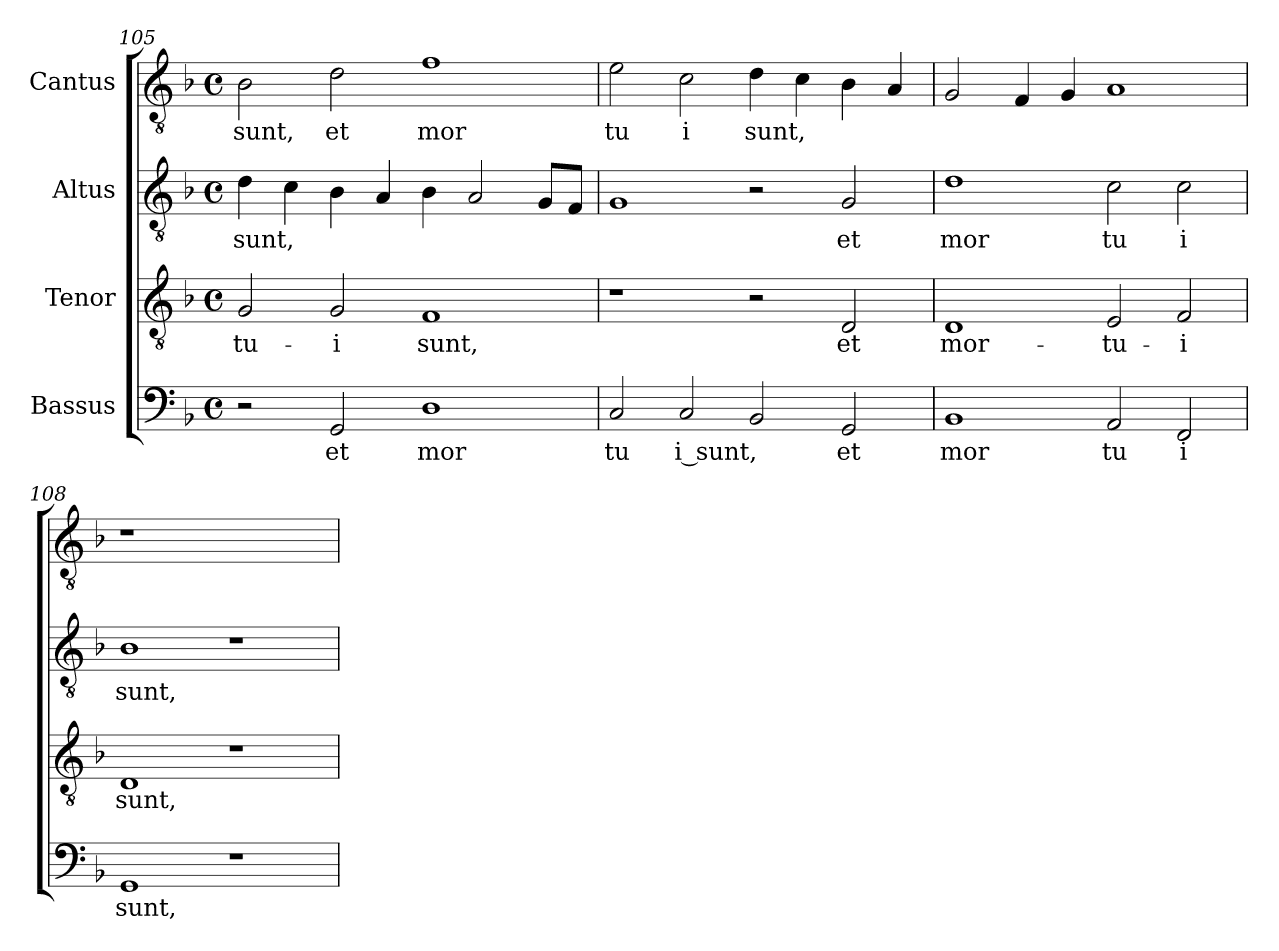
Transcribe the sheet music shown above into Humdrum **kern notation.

**kern	**text	**kern	**text	**kern	**text	**kern	**text
*part4	*part4	*part3	*part3	*part2	*part2	*part1	*part1
*staff4	*staff4	*staff3	*staff3	*staff2	*staff2	*staff1	*staff1
*I"Bassus	*	*I"Tenor	*	*I"Altus	*	*I"Cantus	*
*clefF4	*	*clefGv2	*	*clefGv2	*	*clefGv2	*
*k[b-]	*	*k[b-]	*	*k[b-]	*	*k[b-]	*
*F:	*	*F:	*	*F:	*	*F:	*
*M4/4	*	*M4/4	*	*M4/4	*	*M4/4	*
*met(c)	*	*met(c)	*	*met(c)	*	*met(c)	*
=105	=105	=105	=105	=105	=105	=105	=105
!	!	!	!LO:LY:b:cj	!	!LO:LY:b	!	!LO:LY:b:cj
2r	.	2G/	-tu-	4d\	sunt,	2B-\	sunt,
.	.	.	.	4c\	.	.	.
!	!LO:LY:b:cj	!	!LO:LY:b:cj	!	!	!	!LO:LY:b:cj
2GG/	et	2G/	-i	4B-\	.	2d\	et
.	.	.	.	4A/	.	.	.
!	!LO:LY:b:cj	!	!LO:LY:b:cj	!	!	!	!LO:LY:b:cj
1D	mor	1F	sunt,	4B-\	.	1f	mor
.	.	.	.	2A/	.	.	.
.	.	.	.	8G/L	.	.	.
.	.	.	.	8F/J	.	.	.
=106	=106	=106	=106	=106	=106	=106	=106
!	!LO:LY:b:cj	!	!	!	!	!	!LO:LY:b:cj
2C/	tu	1r	.	1G	.	2e\	tu
!	!LO:LY:b:cj	!	!	!	!	!	!LO:LY:b:cj
2C/	i sunt,	.	.	.	.	2c\	i
!	!	!	!	!	!	!	!LO:LY:b
2BB-/	.	2r	.	2r	.	4d\	sunt,
.	.	.	.	.	.	4c\	.
!	!LO:LY:b:cj	!	!LO:LY:b:cj	!	!LO:LY:b:cj	!	!
2GG/	et	2D/	et	2G/	et	4B-\	.
.	.	.	.	.	.	4A/	.
=107	=107	=107	=107	=107	=107	=107	=107
!	!LO:LY:b:cj	!	!LO:LY:b:cj	!	!LO:LY:b:cj	!	!
1BB-	mor	1D	mor-	1d	mor	2G/	.
.	.	.	.	.	.	4F/	.
.	.	.	.	.	.	4G/	.
!	!LO:LY:b:cj	!	!LO:LY:b:cj	!	!LO:LY:b:cj	!	!
2AA/	tu	2E/	-tu-	2c\	tu	1A	.
!	!LO:LY:b:cj	!	!LO:LY:b:cj	!	!LO:LY:b:cj	!	!
2FF/	i	2F/	-i	2c\	i	.	.
=108	=108	=108	=108	=108	=108	=108	=108
!	!LO:LY:b:cj	!	!LO:LY:b:cj	!	!LO:LY:b:cj	!	!
1GG	sunt,	1D	sunt,	1B-	sunt,	1r	.
1r	.	1r	.	1r	.	1ryy	.
=	=	=	=	=	=	=	=
*-	*-	*-	*-	*-	*-	*-	*-
